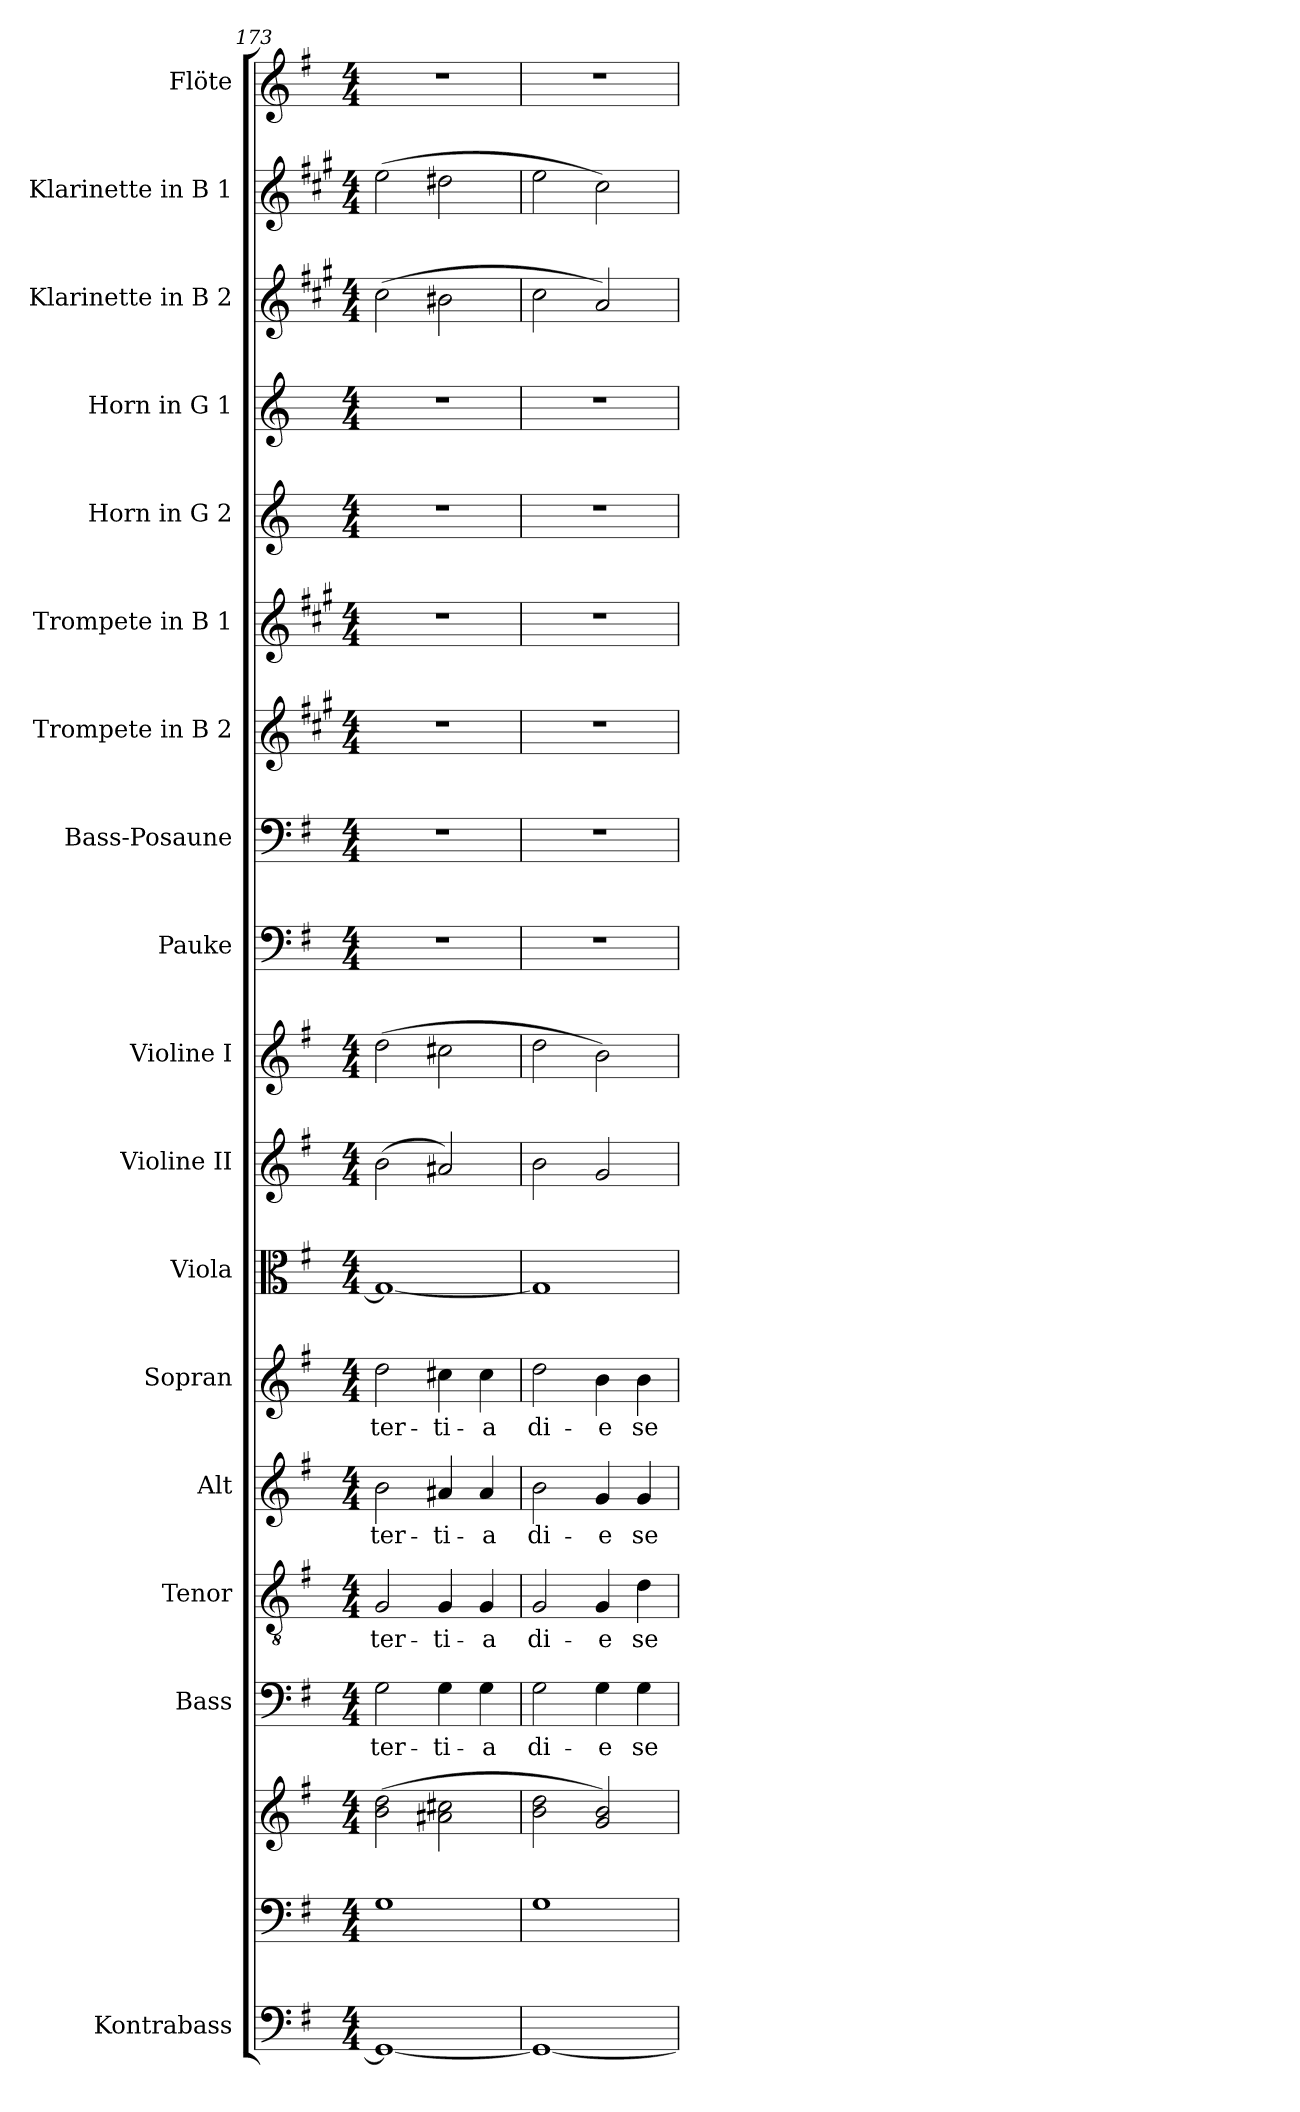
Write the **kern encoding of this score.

**kern	**kern	**kern	**kern	**text	**kern	**text	**kern	**text	**kern	**text	**kern	**kern	**kern	**kern	**kern	**kern	**kern	**kern	**kern	**kern	**kern	**kern
*part18	*part17	*part17	*part16	*part16	*part15	*part15	*part14	*part14	*part13	*part13	*part12	*part11	*part10	*part9	*part8	*part7	*part6	*part5	*part4	*part3	*part2	*part1
*staff19	*staff18	*staff17	*staff16	*staff16	*staff15	*staff15	*staff14	*staff14	*staff13	*staff13	*staff12	*staff11	*staff10	*staff9	*staff8	*staff7	*staff6	*staff5	*staff4	*staff3	*staff2	*staff1
*I"Kontrabass	*	*	*I"Bass	*	*I"Tenor	*	*I"Alt	*	*I"Sopran	*	*I"Viola	*I"Violine II	*I"Violine I	*I"Pauke	*I"Bass-Posaune	*I"Trompete in B 2	*I"Trompete in B 1	*I"Horn in G 2	*I"Horn in G 1	*I"Klarinette in B 2	*I"Klarinette in B 1	*I"Flöte
*I'Kb.	*	*	*I'B	*	*I'T	*	*I'A	*	*I'S	*	*I'Vla.	*I'Vl. II	*I'Vl. I	*I'Pk.	*I'B. Pos.	*	*	*I'Hrn. 2	*I'Hrn. 1	*	*	*I'Fl.
*clefF4	*clefF4	*clefG2	*clefF4	*	*clefGv2	*	*clefG2	*	*clefG2	*	*clefC3	*clefG2	*clefG2	*clefF4	*clefF4	*clefG2	*clefG2	*clefG2	*clefG2	*clefG2	*clefG2	*clefG2
*ITrd7c12	*	*	*	*	*	*	*	*	*	*	*	*	*	*	*	*ITrd1c2	*ITrd1c2	*ITrd3c5	*ITrd3c5	*ITrd1c2	*ITrd1c2	*
*k[f#]	*k[f#]	*k[f#]	*k[f#]	*	*k[f#]	*	*k[f#]	*	*k[f#]	*	*k[f#]	*k[f#]	*k[f#]	*k[f#]	*k[f#]	*k[f#]	*k[f#]	*k[f#]	*k[f#]	*k[f#]	*k[f#]	*k[f#]
*G:	*G:	*G:	*G:	*	*G:	*	*G:	*	*G:	*	*G:	*G:	*G:	*G:	*G:	*G:	*G:	*G:	*G:	*G:	*G:	*G:
*M4/4	*M4/4	*M4/4	*M4/4	*	*M4/4	*	*M4/4	*	*M4/4	*	*M4/4	*M4/4	*M4/4	*M4/4	*M4/4	*M4/4	*M4/4	*M4/4	*M4/4	*M4/4	*M4/4	*M4/4
=173	=173	=173	=173	=173	=173	=173	=173	=173	=173	=173	=173	=173	=173	=173	=173	=173	=173	=173	=173	=173	=173	=173
!	!	!	!	!LO:LY:b	!	!LO:LY:b	!	!LO:LY:b	!	!LO:LY:b	!	!	!	!	!	!	!	!	!	!	!	!
1GGG_	1G	(>2b\ 2dd\	2G\	ter-	2G/	ter-	2b\	ter-	2dd\	ter-	1G_	(>2b\	(>2dd\	1r	1r	1r	1r	1r	1r	(>2b\	(>2dd\	1r
!	!	!	!	!LO:LY:b	!	!LO:LY:b	!	!LO:LY:b	!	!LO:LY:b	!	!	!	!	!	!	!	!	!	!	!	!
.	.	2a#X\ 2cc#X\	4G\	-ti-	4G/	-ti-	4a#X/	-ti-	4cc#X\	-ti-	.	2a#X/)	2cc#X\	.	.	.	.	.	.	2a#X\	2cc#X\	.
!	!	!	!	!LO:LY:b	!	!LO:LY:b	!	!LO:LY:b	!	!LO:LY:b	!	!	!	!	!	!	!	!	!	!	!	!
.	.	.	4G\	-a	4G/	-a	4a#/	-a	4cc#\	-a	.	.	.	.	.	.	.	.	.	.	.	.
=174	=174	=174	=174	=174	=174	=174	=174	=174	=174	=174	=174	=174	=174	=174	=174	=174	=174	=174	=174	=174	=174	=174
!	!	!	!	!LO:LY:b	!	!LO:LY:b	!	!LO:LY:b	!	!LO:LY:b	!	!	!	!	!	!	!	!	!	!	!	!
1GGG_	1G	2b\ 2dd\	2G\	di-	2G/	di-	2b\	di-	2dd\	di-	1G]	2b\	2dd\	1r	1r	1r	1r	1r	1r	2b\	2dd\	1r
!	!	!	!	!LO:LY:b	!	!LO:LY:b	!	!LO:LY:b	!	!LO:LY:b	!	!	!	!	!	!	!	!	!	!	!	!
.	.	2g/ 2b/)	4G\	-e	4G/	-e	4g/	-e	4b\	-e	.	2g/	2b\)	.	.	.	.	.	.	2g/)	2b\)	.
!	!	!	!	!LO:LY:b	!	!LO:LY:b	!	!LO:LY:b	!	!LO:LY:b	!	!	!	!	!	!	!	!	!	!	!	!
.	.	.	4G\	se-	4d\	se-	4g/	se-	4b\	se-	.	.	.	.	.	.	.	.	.	.	.	.
=	=	=	=	=	=	=	=	=	=	=	=	=	=	=	=	=	=	=	=	=	=	=
*-	*-	*-	*-	*-	*-	*-	*-	*-	*-	*-	*-	*-	*-	*-	*-	*-	*-	*-	*-	*-	*-	*-
